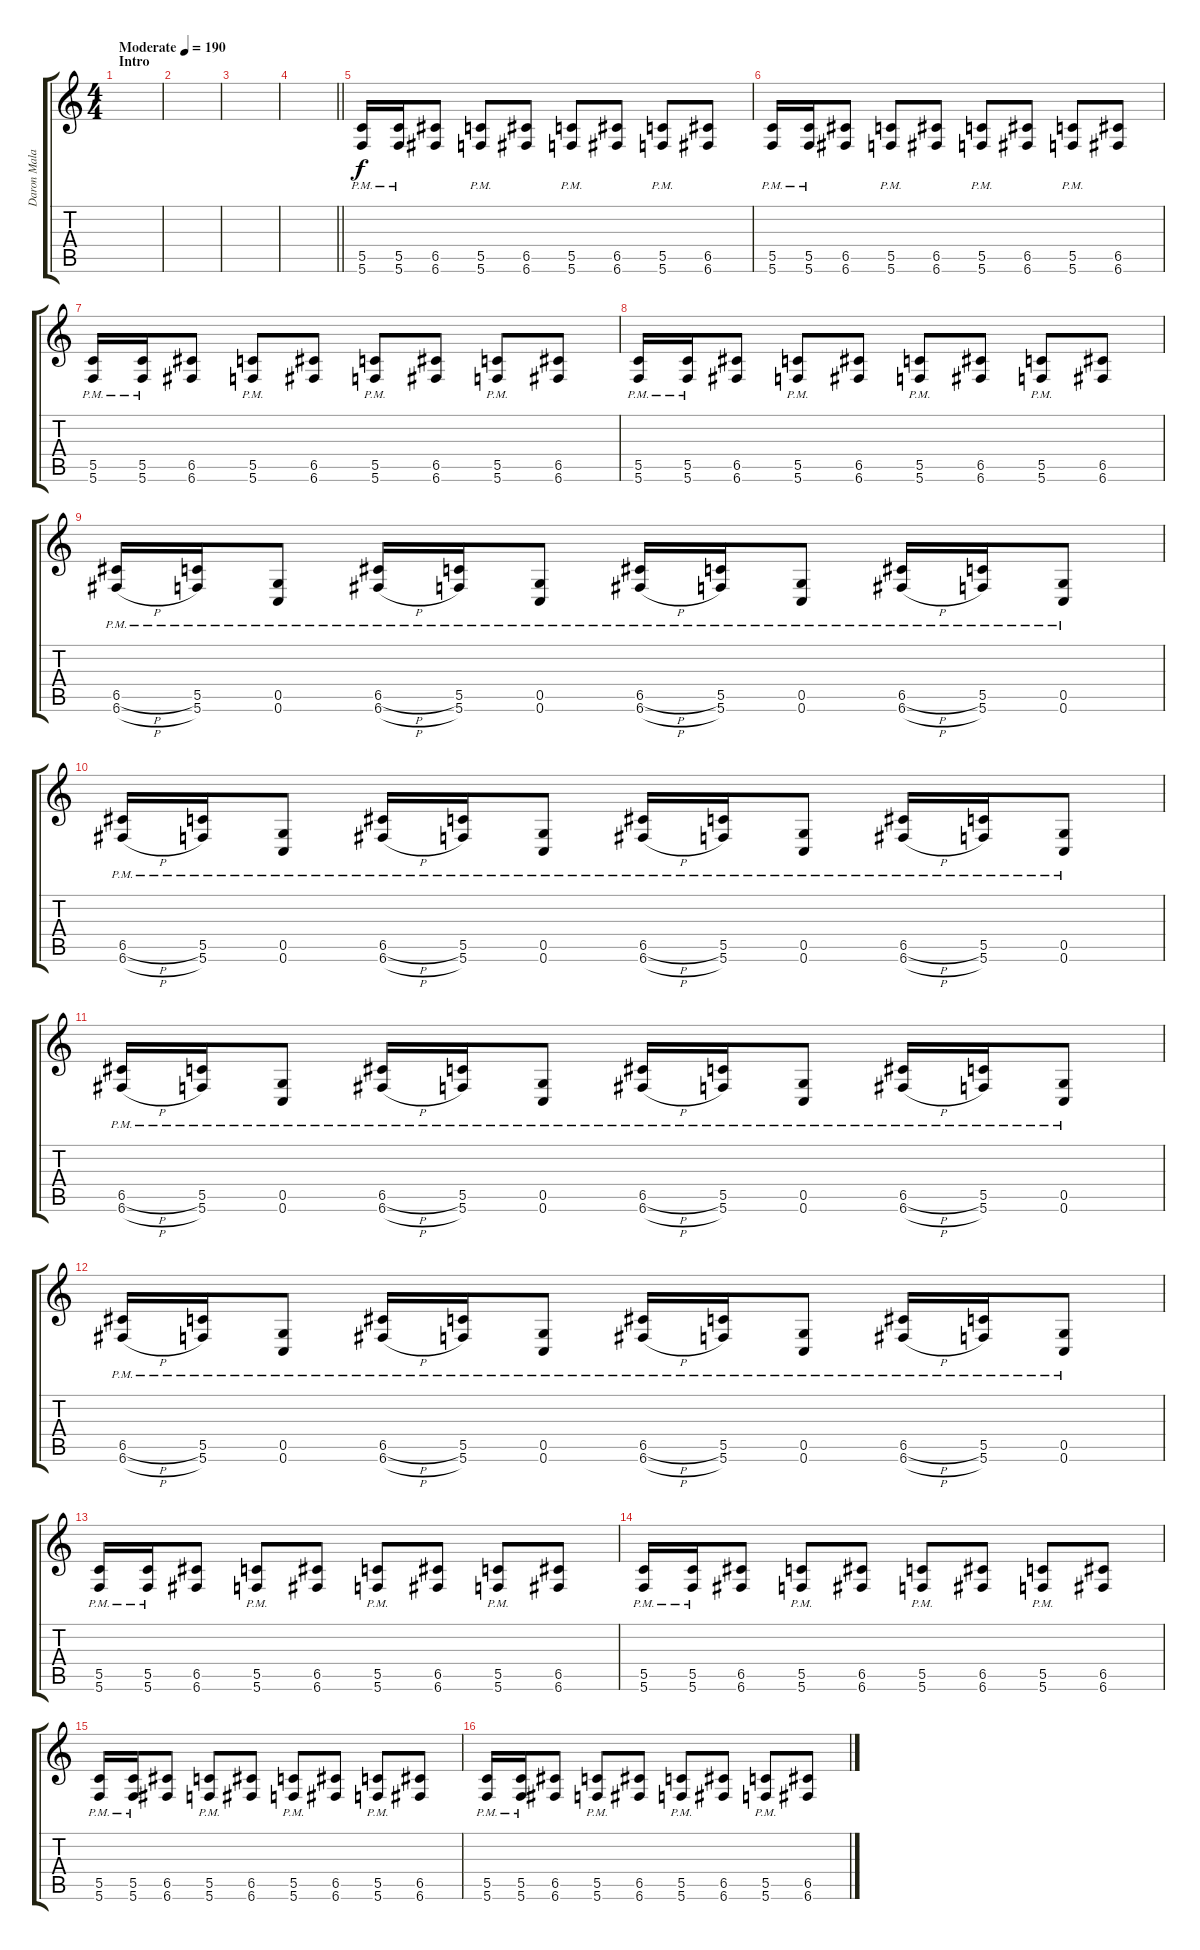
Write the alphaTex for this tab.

\track ("Daron Malakian (extra)" "Daron Mala") {instrument distortionguitar}
\staff {score tabs}
\tuning (D4 A3 F3 C3 G2 C2) {hide}
\ts (4 4)
\section ("" "Intro")
\tempo (190 "Moderate")
\clef g2
\ks c
|
|
|
\barLineRight lightlight
|
(5.5{pm} 5.6{pm}).16 (5.5{pm} 5.6{pm}).16 (6.5 6.6).8 (5.5{pm} 5.6{pm}).8 (6.5 6.6).8 (5.5{pm} 5.6{pm}).8 (6.5 6.6).8 (5.5{pm} 5.6{pm}).8 (6.5 6.6).8 |
(5.5{pm} 5.6{pm}).16 (5.5{pm} 5.6{pm}).16 (6.5 6.6).8 (5.5{pm} 5.6{pm}).8 (6.5 6.6).8 (5.5{pm} 5.6{pm}).8 (6.5 6.6).8 (5.5{pm} 5.6{pm}).8 (6.5 6.6).8 |
(5.5{pm} 5.6{pm}).16 (5.5{pm} 5.6{pm}).16 (6.5 6.6).8 (5.5{pm} 5.6{pm}).8 (6.5 6.6).8 (5.5{pm} 5.6{pm}).8 (6.5 6.6).8 (5.5{pm} 5.6{pm}).8 (6.5 6.6).8 |
(5.5{pm} 5.6{pm}).16 (5.5{pm} 5.6{pm}).16 (6.5 6.6).8 (5.5{pm} 5.6{pm}).8 (6.5 6.6).8 (5.5{pm} 5.6{pm}).8 (6.5 6.6).8 (5.5{pm} 5.6{pm}).8 (6.5 6.6).8 |
(6.5{h pm} 6.6{h pm}).16 (5.5{pm} 5.6{pm}).16 (0.5{pm} 0.6{pm}).8 (6.5{h pm} 6.6{h pm}).16 (5.5{pm} 5.6{pm}).16 (0.5{pm} 0.6{pm}).8 (6.5{h pm} 6.6{h pm}).16 (5.5{pm} 5.6{pm}).16 (0.5{pm} 0.6{pm}).8 (6.5{h pm} 6.6{h pm}).16 (5.5{pm} 5.6{pm}).16 (0.5{pm} 0.6{pm}).8 |
(6.5{h pm} 6.6{h pm}).16 (5.5{pm} 5.6{pm}).16 (0.5{pm} 0.6{pm}).8 (6.5{h pm} 6.6{h pm}).16 (5.5{pm} 5.6{pm}).16 (0.5{pm} 0.6{pm}).8 (6.5{h pm} 6.6{h pm}).16 (5.5{pm} 5.6{pm}).16 (0.5{pm} 0.6{pm}).8 (6.5{h pm} 6.6{h pm}).16 (5.5{pm} 5.6{pm}).16 (0.5{pm} 0.6{pm}).8 |
(6.5{h pm} 6.6{h pm}).16 (5.5{pm} 5.6{pm}).16 (0.5{pm} 0.6{pm}).8 (6.5{h pm} 6.6{h pm}).16 (5.5{pm} 5.6{pm}).16 (0.5{pm} 0.6{pm}).8 (6.5{h pm} 6.6{h pm}).16 (5.5{pm} 5.6{pm}).16 (0.5{pm} 0.6{pm}).8 (6.5{h pm} 6.6{h pm}).16 (5.5{pm} 5.6{pm}).16 (0.5{pm} 0.6{pm}).8 |
(6.5{h pm} 6.6{h pm}).16 (5.5{pm} 5.6{pm}).16 (0.5{pm} 0.6{pm}).8 (6.5{h pm} 6.6{h pm}).16 (5.5{pm} 5.6{pm}).16 (0.5{pm} 0.6{pm}).8 (6.5{h pm} 6.6{h pm}).16 (5.5{pm} 5.6{pm}).16 (0.5{pm} 0.6{pm}).8 (6.5{h pm} 6.6{h pm}).16 (5.5{pm} 5.6{pm}).16 (0.5{pm} 0.6{pm}).8 |
(5.5{pm} 5.6{pm}).16 (5.5{pm} 5.6{pm}).16 (6.5 6.6).8 (5.5{pm} 5.6{pm}).8 (6.5 6.6).8 (5.5{pm} 5.6{pm}).8 (6.5 6.6).8 (5.5{pm} 5.6{pm}).8 (6.5 6.6).8 |
(5.5{pm} 5.6{pm}).16 (5.5{pm} 5.6{pm}).16 (6.5 6.6).8 (5.5{pm} 5.6{pm}).8 (6.5 6.6).8 (5.5{pm} 5.6{pm}).8 (6.5 6.6).8 (5.5{pm} 5.6{pm}).8 (6.5 6.6).8 |
(5.5{pm} 5.6{pm}).16 (5.5{pm} 5.6{pm}).16 (6.5 6.6).8 (5.5{pm} 5.6{pm}).8 (6.5 6.6).8 (5.5{pm} 5.6{pm}).8 (6.5 6.6).8 (5.5{pm} 5.6{pm}).8 (6.5 6.6).8 |
(5.5{pm} 5.6{pm}).16 (5.5{pm} 5.6{pm}).16 (6.5 6.6).8 (5.5{pm} 5.6{pm}).8 (6.5 6.6).8 (5.5{pm} 5.6{pm}).8 (6.5 6.6).8 (5.5{pm} 5.6{pm}).8 (6.5 6.6).8
